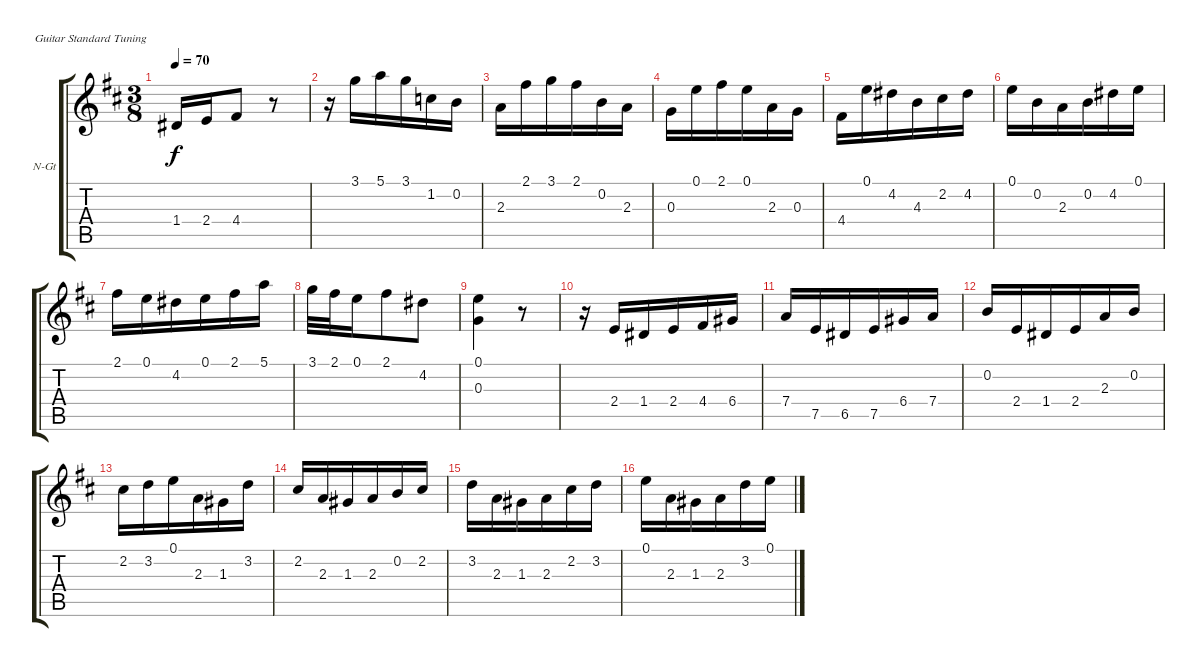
\defaultSystemsLayout 4
\bracketExtendMode groupsimilarinstruments
\firstSystemTrackNameOrientation horizontal
\otherSystemsTrackNameOrientation horizontal
\track ("Nylon Guitar" "N-Gt") {instrument acousticguitarnylon}
\staff {score tabs}
\tuning (E4 B3 G3 D3 A2 E2)
\ts (3 8)
\tempo 70
\clef g2
\ks d
1.4.16{dy f} 2.4.16 4.4.8 r.8 |
r.16 3.1.16 5.1.16 3.1.16 1.2.16 0.2.16 |
2.3.16 2.1.16 3.1.16 2.1.16 0.2.16 2.3.16 |
0.3.16 0.1.16 2.1.16 0.1.16 2.3.16 0.3.16 |
4.4.16 0.1.16 4.2.16 4.3.16 2.2.16 4.2.16 |
0.1.16 0.2.16 2.3.16 0.2.16 4.2.16 0.1.16 |
2.1.16 0.1.16 4.2.16 0.1.16 2.1.16 5.1.16 |
3.1.32 2.1.32 0.1.16 2.1.8 4.2.8 |
(0.1 0.3).4 r.8 |
r.16 2.4.16 1.4.16 2.4.16 4.4.16 6.4.16 |
7.4.16 7.5.16 6.5.16 7.5.16 6.4.16 7.4.16 |
0.2.16 2.4.16 1.4.16 2.4.16 2.3.16 0.2.16 |
2.2.16 3.2.16 0.1.16 2.3.16 1.3.16 3.2.16 |
2.2.16 2.3.16 1.3.16 2.3.16 0.2.16 2.2.16 |
3.2.16 2.3.16 1.3.16 2.3.16 2.2.16 3.2.16 |
0.1.16 2.3.16 1.3.16 2.3.16 3.2.16 0.1.16
